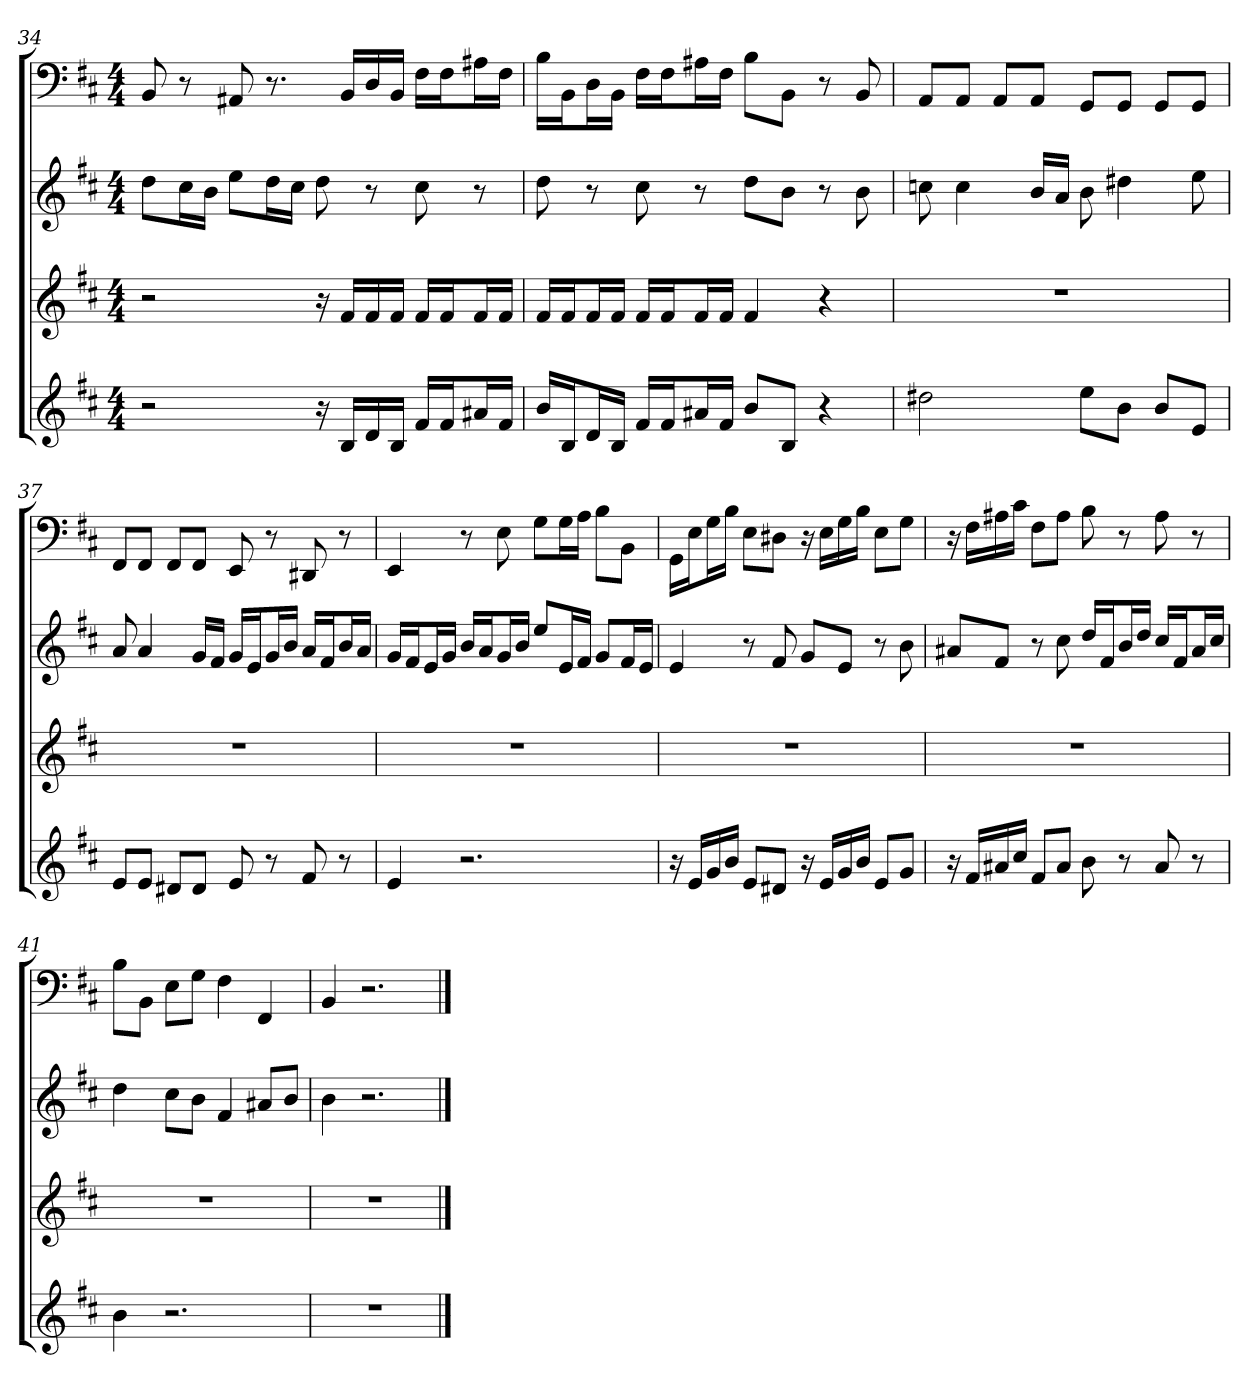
**kern	**kern	**kern	**kern
*part4	*part3	*part2	*part1
*staff4	*staff3	*staff2	*staff1
*	*	*	*clefF4
*k[f#c#]	*k[f#c#]	*k[f#c#]	*k[f#c#]
*D:	*D:	*D:	*D:
*M4/4	*M4/4	*M4/4	*M4/4
=34	=34	=34	=34
2r	2r	8ddL	8BB
.	.	16cc#L	8r
.	.	16bJJ	.
.	.	8eeL	8AA#X
.	.	16ddL	8.r
.	.	16cc#JJ	.
16r	16r	8dd	.
16BLL	16f#LL	.	16BB/LL
16d	16f#	8r	16D/
16BJJ	16f#JJ	.	16BB/JJ
16f#LL	16f#LL	8cc#	16F#\LL
16f#J	16f#J	.	16F#\J
16a#XL	16f#L	8r	16A#X\L
16f#JJ	16f#JJ	.	16F#\JJ
=35	=35	=35	=35
16bLL	16f#LL	8dd	16B\LL
16BJ	16f#J	.	16BB\J
16dL	16f#L	8r	16D\L
16BJJ	16f#JJ	.	16BB\JJ
16f#LL	16f#LL	8cc#	16F#\LL
16f#J	16f#J	.	16F#\J
16a#XL	16f#L	8r	16A#X\L
16f#JJ	16f#JJ	.	16F#\JJ
8bL	4f#	8ddL	8B\L
8BJ	.	8bJ	8BB\J
4r	4r	8r	8r
.	.	8b	8BB
=36	=36	=36	=36
2dd#X	1r	8ccn	8AA/L
.	.	4cc	8AA/J
.	.	.	8AA/L
.	.	16bLL	8AA/J
.	.	16aJJ	.
8eeL	.	8b	8GG/L
8bJ	.	4dd#X	8GG/J
8bL	.	.	8GG/L
8eJ	.	8ee	8GG/J
=37	=37	=37	=37
8eL	1r	8a	8FF#/L
8eJ	.	4a	8FF#/J
8d#XL	.	.	8FF#/L
8d#J	.	16gLL	8FF#/J
.	.	16f#JJ	.
8e	.	16gLL	8EE
.	.	16eJ	.
8r	.	16gL	8r
.	.	16bJJ	.
8f#	.	16aLL	8DD#X
.	.	16f#J	.
8r	.	16bL	8r
.	.	16aJJ	.
=38	=38	=38	=38
4e	1r	16gLL	4EE
.	.	16f#J	.
.	.	16eL	.
.	.	16gJJ	.
2.r	.	16bLL	8r
.	.	16aJ	.
.	.	16gL	8E
.	.	16bJJ	.
.	.	8eeL	8G\L
.	.	16eL	16G\L
.	.	16f#JJ	16A\JJ
.	.	8gL	8B\L
.	.	16f#L	8BB\J
.	.	16eJJ	.
=39	=39	=39	=39
16r	1r	4e	16GG\LL
16eLL	.	.	16E\J
16g	.	.	16G\L
16bJJ	.	.	16B\JJ
8eL	.	8r	8E\L
8d#XJ	.	8f#	8D#X\J
16r	.	8gL	16r
16eLL	.	.	16E\LL
16g	.	8eJ	16G\
16bJJ	.	.	16B\JJ
8eL	.	8r	8E\L
8gJ	.	8b	8G\J
=40	=40	=40	=40
16r	1r	8a#XL	16r
16f#LL	.	.	16F#\LL
16a#X	.	8f#J	16A#X\
16cc#JJ	.	.	16c#\JJ
8f#L	.	8r	8F#\L
8a#J	.	8cc#	8A#\J
8b	.	16ddLL	8B
.	.	16f#J	.
8r	.	16bL	8r
.	.	16ddJJ	.
8a#	.	16cc#LL	8A#
.	.	16f#J	.
8r	.	16a#L	8r
.	.	16cc#JJ	.
=41	=41	=41	=41
4b	1r	4dd	8B\L
.	.	.	8BB\J
2.r	.	8cc#L	8E\L
.	.	8bJ	8G\J
.	.	4f#	4F#
.	.	8a#XL	4FF#
.	.	8bJ	.
=42	=42	=42	=42
1r	1r	4b	4BB
.	.	2.r	2.r
==	==	==	==
*-	*-	*-	*-
